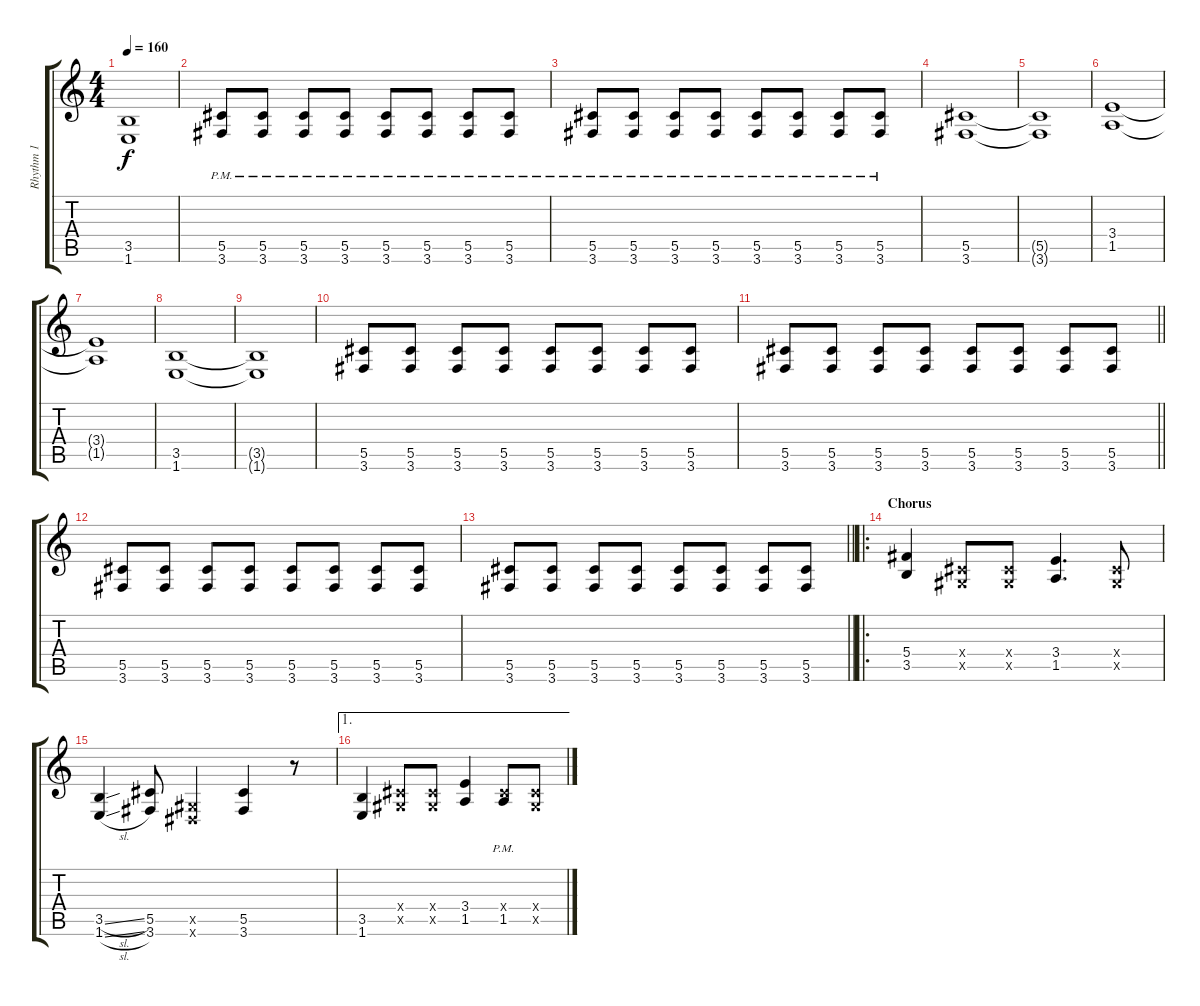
\track ("Rhythm 1" "Rhythm 1") {instrument overdrivenguitar}
\staff {score tabs}
\tuning (Eb4 Bb3 Gb3 Db3 Ab2 Eb2) {hide}
\ts (4 4)
\tempo 160
\clef g2
\ks c
(3.5{t} 1.6{t}).1{dy f} |
(5.5{pm} 3.6{pm}).8 (5.5{pm} 3.6{pm}).8 (5.5{pm} 3.6{pm}).8 (5.5{pm} 3.6{pm}).8 (5.5{pm} 3.6{pm}).8 (5.5{pm} 3.6{pm}).8 (5.5{pm} 3.6{pm}).8 (5.5{pm} 3.6{pm}).8 |
(5.5{pm} 3.6{pm}).8 (5.5{pm} 3.6{pm}).8 (5.5{pm} 3.6{pm}).8 (5.5{pm} 3.6{pm}).8 (5.5{pm} 3.6{pm}).8 (5.5{pm} 3.6{pm}).8 (5.5{pm} 3.6{pm}).8 (5.5{pm} 3.6{pm}).8 |
(5.5 3.6).1 |
(5.5{t} 3.6{t}).1 |
(3.4 1.5).1 |
(3.4{t} 1.5{t}).1 |
(3.5 1.6).1 |
(3.5{t} 1.6{t}).1 |
(5.5 3.6).8 (5.5 3.6).8 (5.5 3.6).8 (5.5 3.6).8 (5.5 3.6).8 (5.5 3.6).8 (5.5 3.6).8 (5.5 3.6).8 |
\barLineRight lightlight
(5.5 3.6).8 (5.5 3.6).8 (5.5 3.6).8 (5.5 3.6).8 (5.5 3.6).8 (5.5 3.6).8 (5.5 3.6).8 (5.5 3.6).8 |
(5.5 3.6).8 (5.5 3.6).8 (5.5 3.6).8 (5.5 3.6).8 (5.5 3.6).8 (5.5 3.6).8 (5.5 3.6).8 (5.5 3.6).8 |
\barLineRight lightlight
(5.5 3.6).8 (5.5 3.6).8 (5.5 3.6).8 (5.5 3.6).8 (5.5 3.6).8 (5.5 3.6).8 (5.5 3.6).8 (5.5 3.6).8 |
\ro
\section ("" "Chorus")
(5.4 3.5).4 (0.4{x} 0.5{x}).8 (0.4{x} 0.5{x}).8 (3.4 1.5).4{d} (0.4{x} 0.5{x}).8 |
(3.5{sl} 1.6{sl}).4 (5.5 3.6).8 (0.5{x} 0.6{x}).4 (5.5 3.6).4 r.8 |
\ae 1
(3.5 1.6).4 (0.4{x} 0.5{x}).8 (0.4{x} 0.5{x}).8 (3.4 1.5).4 (0.4{x} 1.5{pm}).8 (0.4{x} 0.5{x}).8
